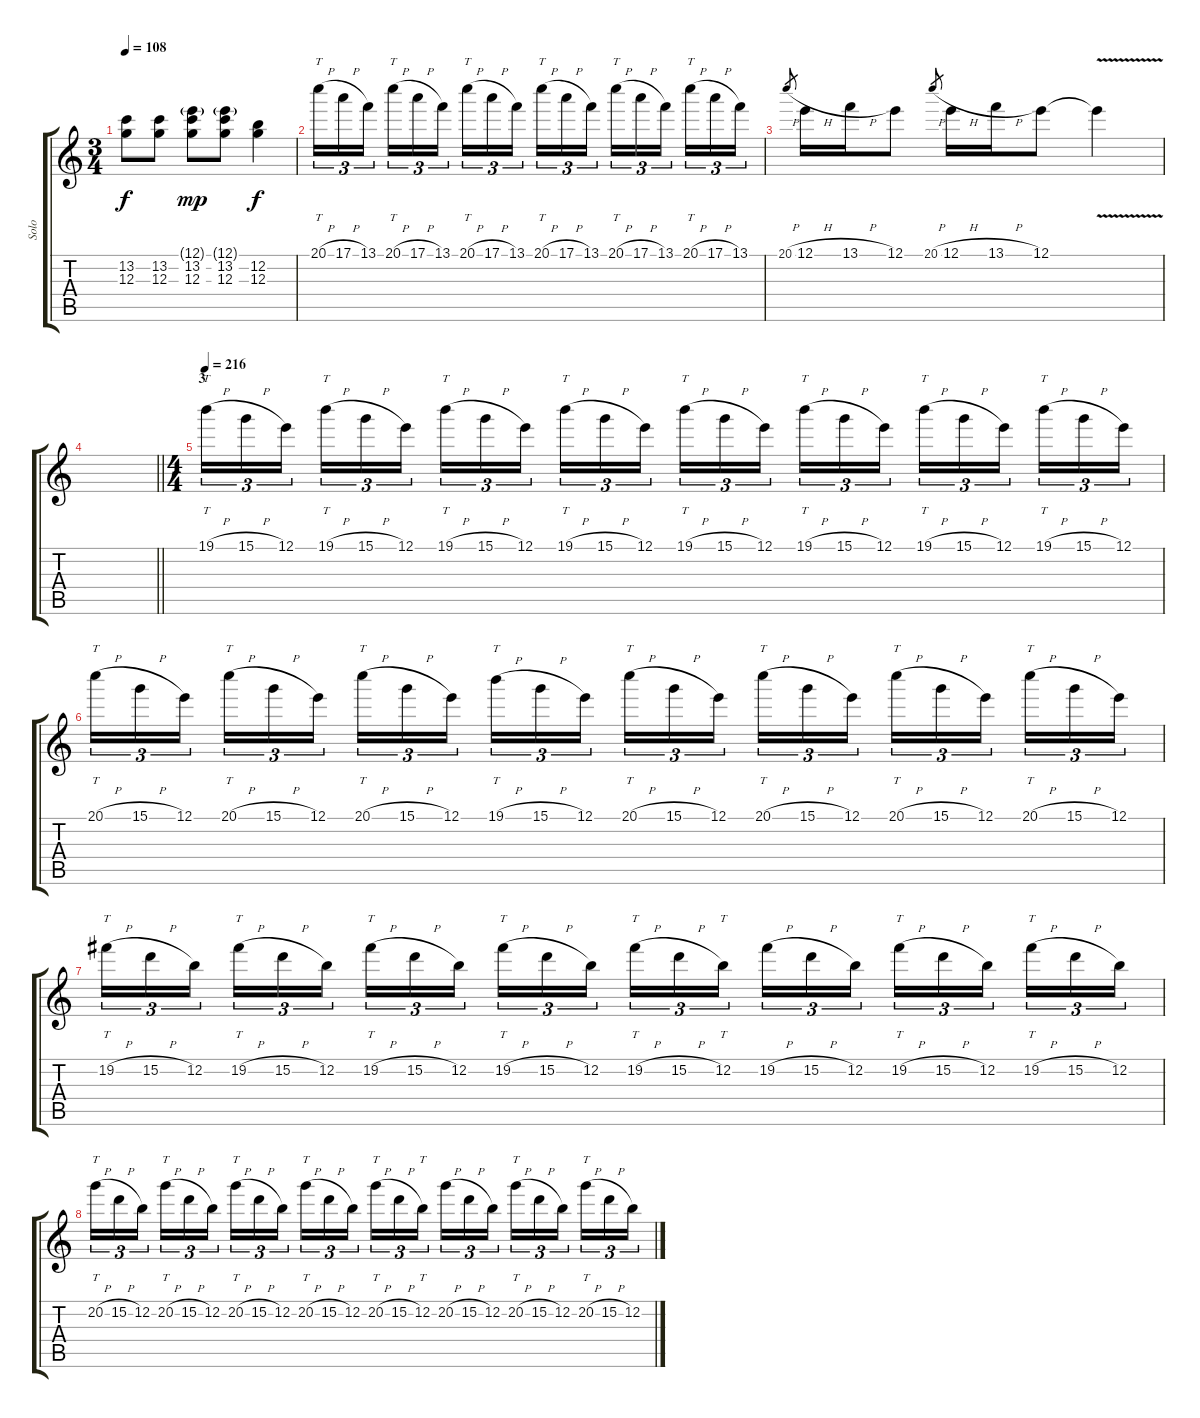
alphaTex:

\track ("Solo" "Solo") {instrument electricguitarclean}
\staff {score tabs}
\tuning (E4 B3 G3 D3 A2 E2) {hide}
\ts (3 4)
\tempo 108
\clef g2
\ks c
(13.2 12.3).8{dy f} (13.2 12.3).8 (12.1{g} 13.2 12.3).8{dy mp} (12.1{g} 13.2 12.3).8 (12.2 12.3).4{dy f} |
20.1{h}.16{tt tu (3 2)} 17.1{h}.16{tu (3 2)} 13.1.16{tu (3 2) beam splitsecondary} 20.1{h}.16{tt tu (3 2)} 17.1{h}.16{tu (3 2)} 13.1.16{tu (3 2)} 20.1{h}.16{tt tu (3 2)} 17.1{h}.16{tu (3 2)} 13.1.16{tu (3 2) beam splitsecondary} 20.1{h}.16{tt tu (3 2)} 17.1{h}.16{tu (3 2)} 13.1.16{tu (3 2)} 20.1{h}.16{tt tu (3 2)} 17.1{h}.16{tu (3 2)} 13.1.16{tu (3 2) beam splitsecondary} 20.1{h}.16{tt tu (3 2)} 17.1{h}.16{tu (3 2)} 13.1.16{tu (3 2)} |
20.1{h}.8{gr} 12.1{h}.16 13.1{h}.16 12.1.8 20.1{h}.8{gr} 12.1{h}.16 13.1{h}.16 12.1.8 12.1{v t}.4 |
\barLineRight lightlight
|
\ts (4 4)
\section ("" "3")
\tempo 216
19.1{h}.16{tt tu (3 2) instrument overdrivenguitar} 15.1{h}.16{tu (3 2)} 12.1.16{tu (3 2) beam splitsecondary} 19.1{h}.16{tt tu (3 2)} 15.1{h}.16{tu (3 2)} 12.1.16{tu (3 2)} 19.1{h}.16{tt tu (3 2)} 15.1{h}.16{tu (3 2)} 12.1.16{tu (3 2) beam splitsecondary} 19.1{h}.16{tt tu (3 2)} 15.1{h}.16{tu (3 2)} 12.1.16{tu (3 2)} 19.1{h}.16{tt tu (3 2)} 15.1{h}.16{tu (3 2)} 12.1.16{tu (3 2) beam splitsecondary} 19.1{h}.16{tt tu (3 2)} 15.1{h}.16{tu (3 2)} 12.1.16{tu (3 2)} 19.1{h}.16{tt tu (3 2)} 15.1{h}.16{tu (3 2)} 12.1.16{tu (3 2) beam splitsecondary} 19.1{h}.16{tt tu (3 2)} 15.1{h}.16{tu (3 2)} 12.1.16{tu (3 2)} |
20.1{h}.16{tt tu (3 2)} 15.1{h}.16{tu (3 2)} 12.1.16{tu (3 2) beam splitsecondary} 20.1{h}.16{tt tu (3 2)} 15.1{h}.16{tu (3 2)} 12.1.16{tu (3 2)} 20.1{h}.16{tt tu (3 2)} 15.1{h}.16{tu (3 2)} 12.1.16{tu (3 2) beam splitsecondary} 19.1{h}.16{tt tu (3 2)} 15.1{h}.16{tu (3 2)} 12.1.16{tu (3 2)} 20.1{h}.16{tt tu (3 2)} 15.1{h}.16{tu (3 2)} 12.1.16{tu (3 2) beam splitsecondary} 20.1{h}.16{tt tu (3 2)} 15.1{h}.16{tu (3 2)} 12.1.16{tu (3 2)} 20.1{h}.16{tt tu (3 2)} 15.1{h}.16{tu (3 2)} 12.1.16{tu (3 2) beam splitsecondary} 20.1{h}.16{tt tu (3 2)} 15.1{h}.16{tu (3 2)} 12.1.16{tu (3 2)} |
19.2{h}.16{tt tu (3 2)} 15.2{h}.16{tu (3 2)} 12.2.16{tu (3 2) beam splitsecondary} 19.2{h}.16{tt tu (3 2)} 15.2{h}.16{tu (3 2)} 12.2.16{tu (3 2)} 19.2{h}.16{tt tu (3 2)} 15.2{h}.16{tu (3 2)} 12.2.16{tu (3 2) beam splitsecondary} 19.2{h}.16{tt tu (3 2)} 15.2{h}.16{tu (3 2)} 12.2.16{tu (3 2)} 19.2{h}.16{tt tu (3 2)} 15.2{h}.16{tu (3 2)} 12.2.16{tt tu (3 2) beam splitsecondary} 19.2{h}.16{tu (3 2)} 15.2{h}.16{tu (3 2)} 12.2.16{tu (3 2)} 19.2{h}.16{tt tu (3 2)} 15.2{h}.16{tu (3 2)} 12.2.16{tu (3 2) beam splitsecondary} 19.2{h}.16{tt tu (3 2)} 15.2{h}.16{tu (3 2)} 12.2.16{tu (3 2)} |
20.2{h}.16{tt tu (3 2)} 15.2{h}.16{tu (3 2)} 12.2.16{tu (3 2) beam splitsecondary} 20.2{h}.16{tt tu (3 2)} 15.2{h}.16{tu (3 2)} 12.2.16{tu (3 2)} 20.2{h}.16{tt tu (3 2)} 15.2{h}.16{tu (3 2)} 12.2.16{tu (3 2) beam splitsecondary} 20.2{h}.16{tt tu (3 2)} 15.2{h}.16{tu (3 2)} 12.2.16{tu (3 2)} 20.2{h}.16{tt tu (3 2)} 15.2{h}.16{tu (3 2)} 12.2.16{tt tu (3 2) beam splitsecondary} 20.2{h}.16{tu (3 2)} 15.2{h}.16{tu (3 2)} 12.2.16{tu (3 2)} 20.2{h}.16{tt tu (3 2)} 15.2{h}.16{tu (3 2)} 12.2.16{tu (3 2) beam splitsecondary} 20.2{h}.16{tt tu (3 2)} 15.2{h}.16{tu (3 2)} 12.2.16{tu (3 2)}
